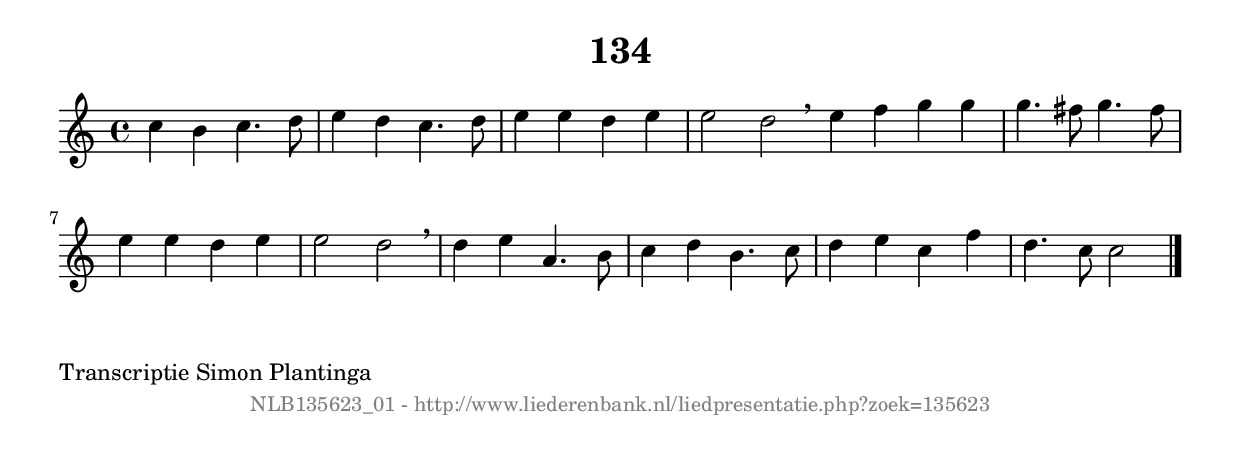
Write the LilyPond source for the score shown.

%
% produced by wce2krn 1.64 (7 June 2014)
%
\version"2.16"
#(append! paper-alist '(("long" . (cons (* 210 mm) (* 2000 mm)))))
#(set-default-paper-size "long")
sb = {\breathe}
mBreak = {\breathe }
bBreak = {\breathe }
x = {\once\override NoteHead #'style = #'cross }
gl=\glissando
itime={\override Staff.TimeSignature #'stencil = ##f }
ficta = {\once\set suggestAccidentals = ##t}
fine = {\once\override Score.RehearsalMark #'self-alignment-X = #1 \mark \markup {\italic{Fine}}}
dc = {\once\override Score.RehearsalMark #'self-alignment-X = #1 \mark \markup {\italic{D.C.}}}
dcf = {\once\override Score.RehearsalMark #'self-alignment-X = #1 \mark \markup {\italic{D.C. al Fine}}}
dcc = {\once\override Score.RehearsalMark #'self-alignment-X = #1 \mark \markup {\italic{D.C. al Coda}}}
ds = {\once\override Score.RehearsalMark #'self-alignment-X = #1 \mark \markup {\italic{D.S.}}}
dsf = {\once\override Score.RehearsalMark #'self-alignment-X = #1 \mark \markup {\italic{D.S. al Fine}}}
dsc = {\once\override Score.RehearsalMark #'self-alignment-X = #1 \mark \markup {\italic{D.S. al Coda}}}
pv = {\set Score.repeatCommands = #'((volta "1"))}
sv = {\set Score.repeatCommands = #'((volta "2"))}
tv = {\set Score.repeatCommands = #'((volta "3"))}
qv = {\set Score.repeatCommands = #'((volta "4"))}
xv = {\set Score.repeatCommands = #'((volta #f))}
\header{ tagline = ""
title = "134"
}
\score {{
\key c \major
\relative g'
{
\set melismaBusyProperties = #'()
\time 4/4
\tempo 4=120
\override Score.MetronomeMark #'transparent = ##t
\override Score.RehearsalMark #'break-visibility = #(vector #t #t #f)
c4 b4 c4. d8 | e4 d4 c4. d8 | e4 e4 d4 e4 | e2 d2 \bar ":|:" \bBreak
e4 f4 g4 g4 | g4. fis8 g4. fis8 | e4 e4 d4 e4 | e2 d2 | \mBreak \bar "|"
d4 e4 a,4. b8 | c4 d4 b4. c8 | d4 e4 c4 f4 | d4. c8 c2 \bar "|."
 }}
 \midi { }
 \layout {
            indent = 0.0\cm
}
}
\markup { \wordwrap-string #" 
Transcriptie Simon Plantinga
"}
\markup { \vspace #0 } \markup { \with-color #grey \fill-line { \center-column { \smaller "NLB135623_01 - http://www.liederenbank.nl/liedpresentatie.php?zoek=135623" } } }
